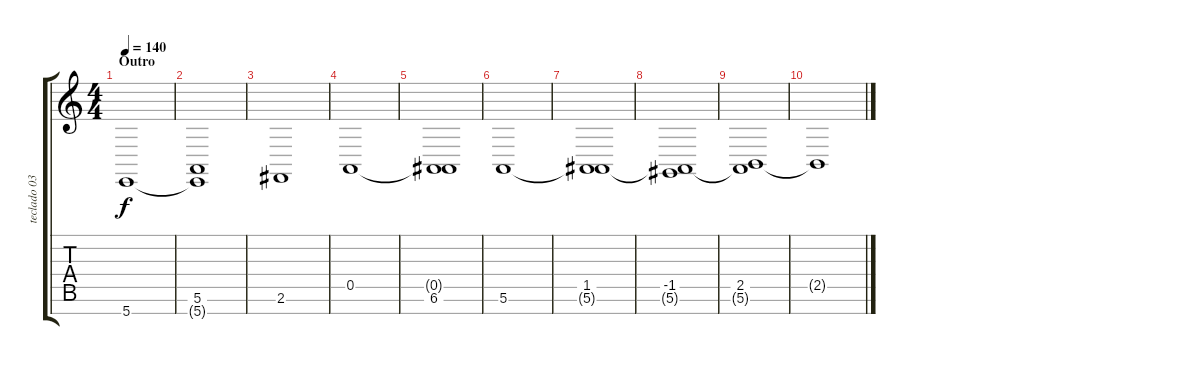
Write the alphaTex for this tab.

\track ("teclado 03 (harpa + synth + \"chuva\")" "teclado 03") {instrument orchestralharp}
\staff {score tabs}
\tuning (E4 B3 G3 D3 A2 E2 B1) {hide}
\ts (4 4)
\section ("" "Outro")
\tempo 140
\clef g2
\ks c
5.7.1{dy f instrument seashore} |
(5.6 5.7{t}).1{instrument seashore} |
2.6.1{instrument seashore} |
0.5.1{instrument seashore} |
(0.5{t} 6.6).1{instrument seashore} |
5.6.1{instrument seashore} |
(1.5 5.6{t}).1{instrument seashore} |
(-1.5 5.6{t}).1{instrument seashore} |
(2.5 5.6{t}).1{instrument seashore} |
2.5{t}.1
